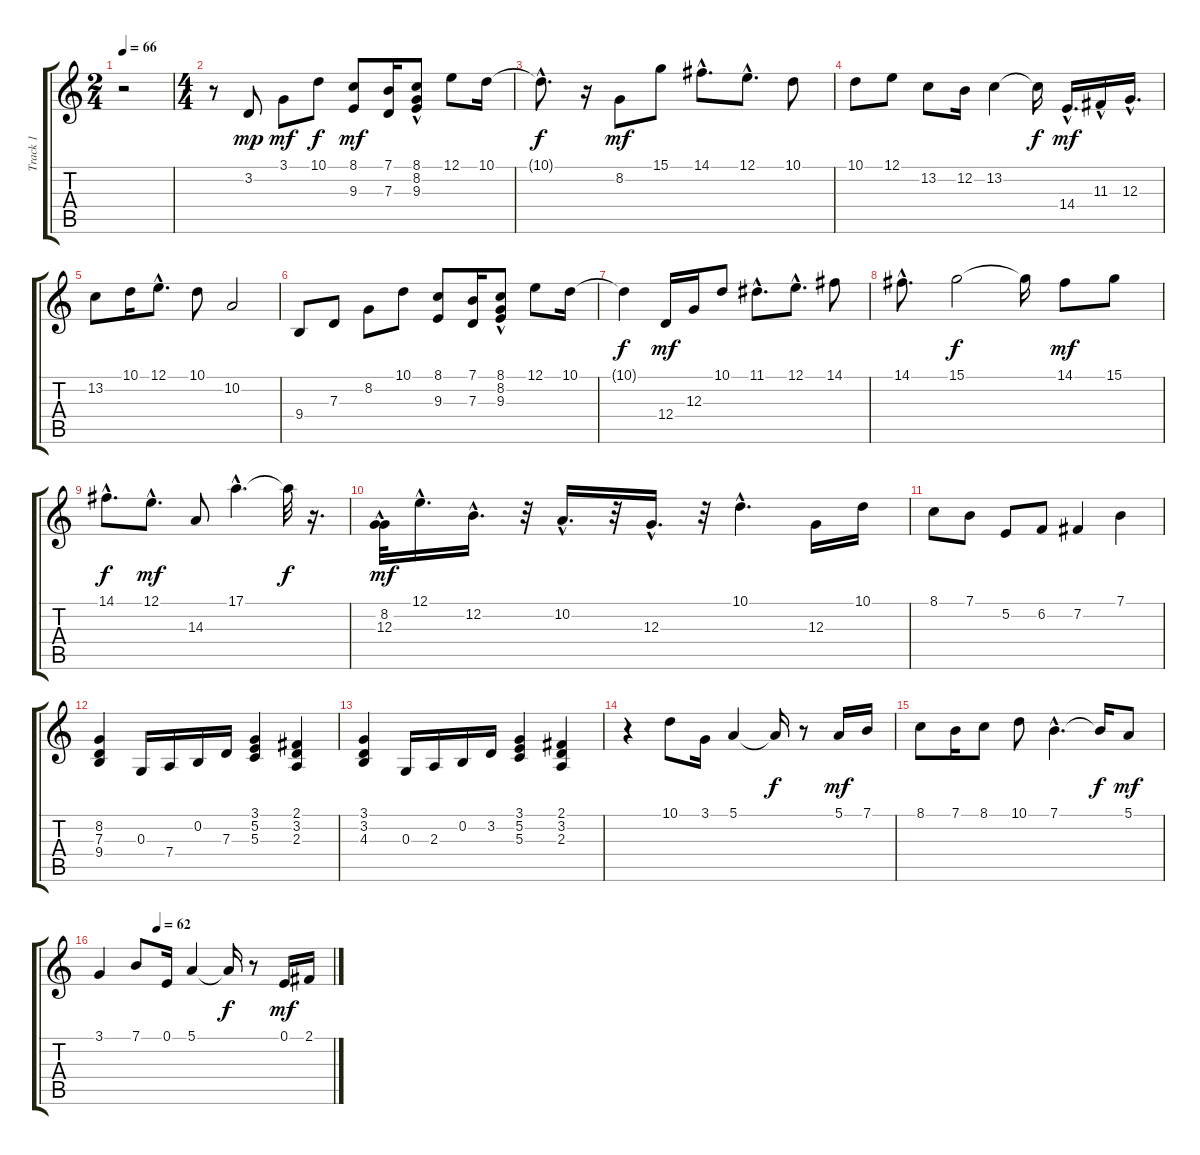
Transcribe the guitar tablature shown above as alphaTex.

\track ("Track 1" "Track 1") {instrument acousticgrandpiano}
\staff {score tabs}
\tuning (E4 B3 G3 D3 A2 E2) {hide}
\ts (2 4)
\tempo 66
\clef g2
\ks c
r.2{dy mf} |
\ts (4 4)
r.8 3.2.8{dy mp} 3.1.8{dy mf} 10.1.8{dy f} (8.1 9.3).8{dy mf} (7.1 7.3).16 (8.1 8.2{hac} 9.3{hac}).8 12.1.8 10.1.16 |
10.1{hac t}.8{d dy f} r.16 8.2.8{dy mf} 15.1.8 14.1{hac}.8{d} 12.1{hac}.8{d} 10.1.8 |
10.1.8 12.1.8 13.2.8 12.2.16 13.2.4 13.2{t}.16{dy f} 14.4{hac}.16{d dy mf} 11.3{hac}.16 12.3{hac}.16{d} |
13.2.8 10.1.16 12.1{hac}.8{d} 10.1.8 10.2.2 |
9.4.8 7.3.8 8.2.8 10.1.8 (8.1 9.3).8 (7.1 7.3).16 (8.1 8.2{hac} 9.3{hac}).8 12.1.8 10.1.16 |
10.1{t}.4{dy f} 12.4.16{dy mf} 12.3.16 10.1.8 11.1{hac}.8{d} 12.1{hac}.8{d} 14.1.8 |
14.1{hac}.8{d} 15.1.2{dy f} 15.1{t}.16 14.1.8{dy mf} 15.1.8 |
14.1{hac}.8{d dy f} 12.1{hac}.8{d dy mf} 14.3.8 17.1{hac}.4{d} 17.1{t}.32{dy f} r.16{d} |
(8.2{hac} 12.3{hac}).32{dy mf} 12.1{hac}.16{d} 12.2{hac}.16{d} r.32 10.2{hac}.16{d} r.32 12.3{hac}.16{d} r.32 10.1{hac}.4{d} 12.3.16 10.1.16 |
8.1.8 7.1.8 5.2.8 6.2.8 7.2.4 7.1.4 |
(8.2 7.3 9.4).4 0.3.16 7.4.16 0.2.16 7.3.16 (3.1 5.2 5.3).4 (2.1 3.2 2.3).4 |
(3.1 3.2 4.3).4 0.3.16 2.3.16 0.2.16 3.2.16 (3.1 5.2 5.3).4 (2.1 3.2 2.3).4 |
r.4 10.1.8 3.1.16 5.1.4 5.1{t}.16{dy f} r.8 5.1.16{dy mf} 7.1.16 |
8.1.8 7.1.16 8.1.8 10.1.8 7.1{hac}.4{d} 7.1{t}.16{dy f} 5.1.8{dy mf} |
\tempo (62 0.25)
3.1.4 7.1.8 0.1.16 5.1.4 5.1{t}.16{dy f} r.8 0.1.16{dy mf} 2.1.16
